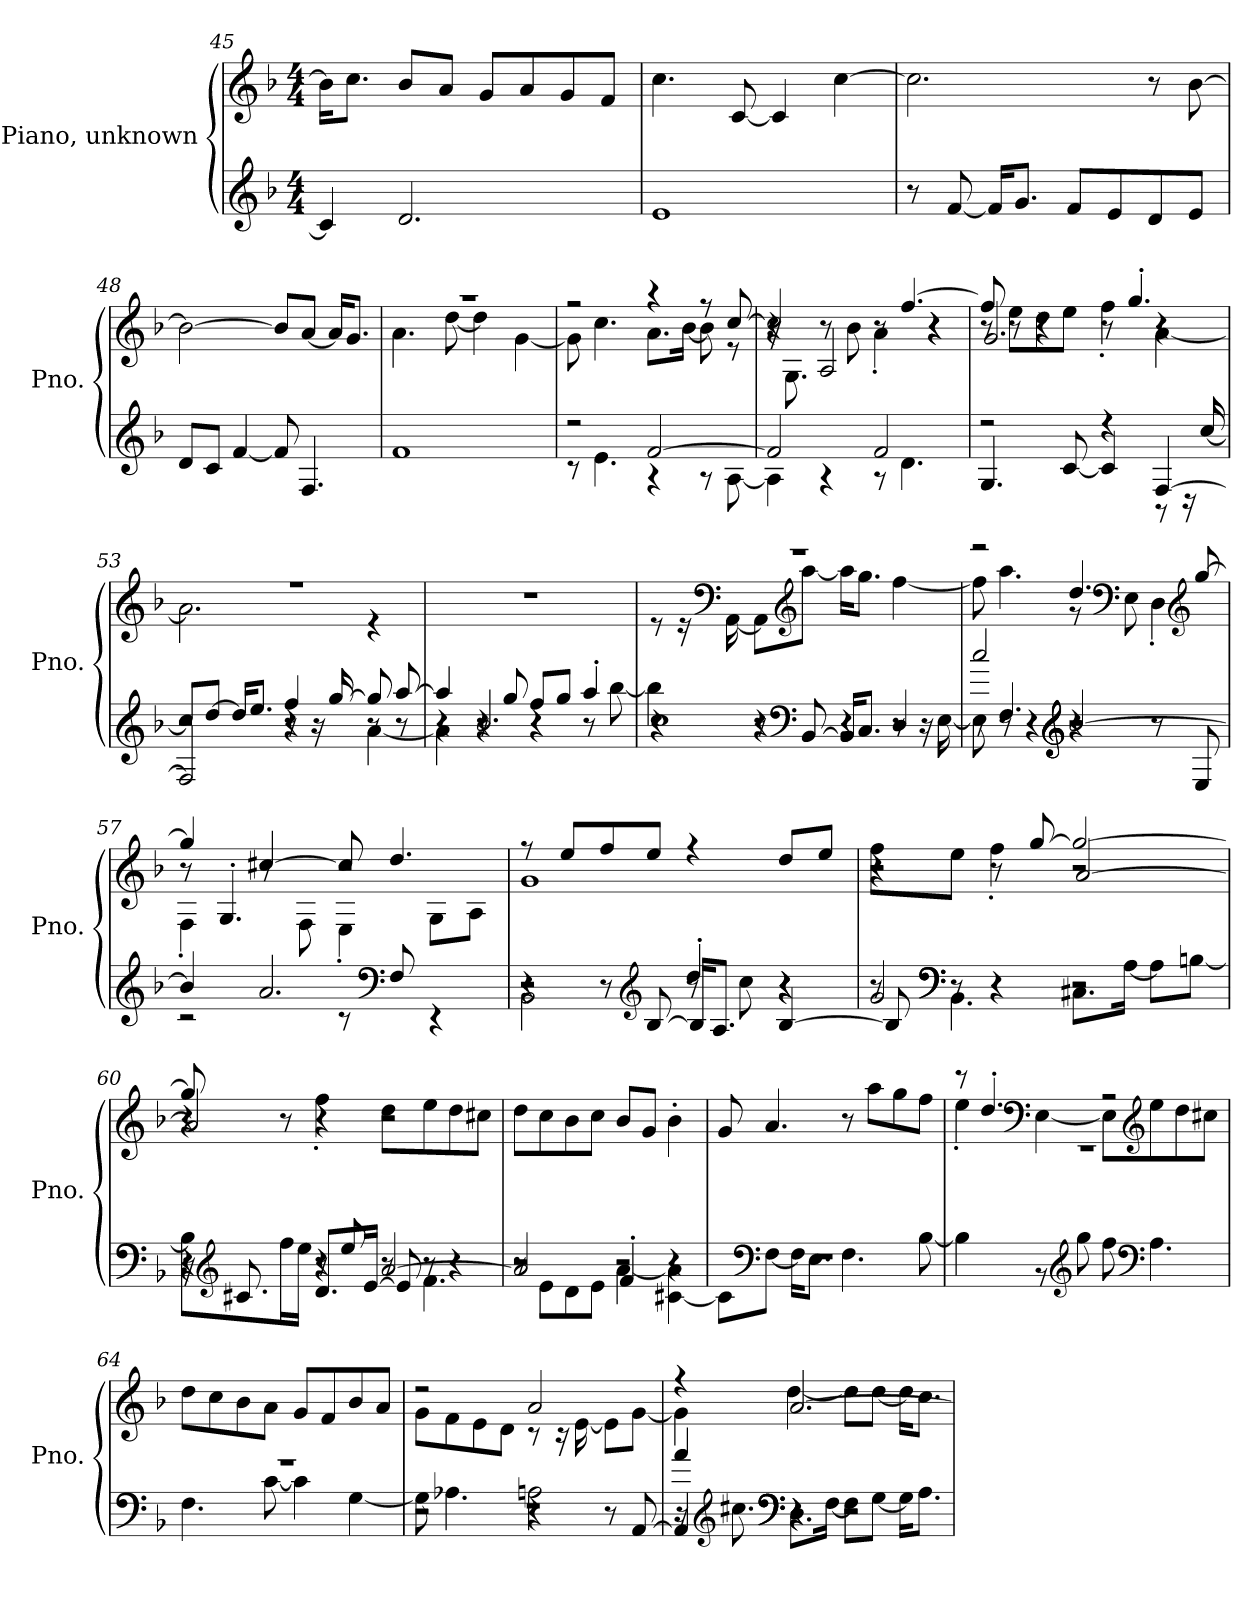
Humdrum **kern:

**kern	**kern
*part1	*part1
*staff2	*staff1
*I"Piano, unknown	*
*I'Pno.	*
!!LO:PB:g=z
*clefG2	*clefG2
*k[b-]	*k[b-]
*M4/4	*M4/4
=45	=45
4c/]	16b-\KL]
.	8.cc\J
2.d/	8b-/L
.	8a/J
.	8g/L
.	8a/
.	8g/
.	8f/J
=46	=46
1e	4.cc\
.	[8c/
.	4c/]
.	[4cc\
=47	=47
8r	2.cc\]
[8f/	.
16f/KL]	.
8.g/J	.
8f/L	.
8e/	.
8d/	8r
8e/J	[8b-\
=48	=48
8d/L	2b-\_
8c/J	.
[4f/	.
8f/]	8b-/L]
4.F/	[8a/J
.	16a/KL]
.	8.g/J
=49	=49
*	*^
1f	1r	4.a\
.	.	[8dd\
.	.	4dd\]
.	.	[4g\
!!LO:LB:g=z	!!
=50	=50	=50
*^	*	*
2r	8r	2r	8g\]
.	4.e\	.	4.cc\
[2f/	4r	4r	8.a\L
.	.	.	[16b-\Jk
.	8r	8r	8b-\]
.	[8A\	[8cc/	8r
=51	=51	=51	=51
*	*	*	*^
2f/]	4A\]	2cc/]	16r	4r
.	.	.	8.G\	.
.	4r	.	8r	2A/
.	.	.	8b-\	.
2f/	8r	8r	4a'\	.
.	4.d\	[4.ff/	.	.
.	.	.	4r	4r
=52	=52	=52	=52	=52
2r	4.G/	8ff/]	8r	2.g/
.	.	8r	8ee\L	.
.	.	4r	8dd\	.
.	[8c/	.	8ee\J	.
4r	4c/]	8r	4ff'\	.
.	.	4.gg'/	.	.
[4F/	8r	.	[4a\	4r
.	16r	.	.	.
.	[16cc/	.	.	.
*	*	*	*v	*v
=53	=53	=53	=53
*	*^	*	*
2F/]	2r	8cc/L]	1r	2.a\]
.	.	[8dd/J	.	.
.	.	16dd/KL]	.	.
.	.	8.ee/J	.	.
8r	4r	4ff/	.	.
16r	.	.	.	.
[16gg/	.	.	.	.
8gg/]	[4a\	8r	.	4r
8r	.	[8aa/	.	.
*	*	*	*v	*v
!!LO:LB:g=z
=54	=54	=54	=54
4r	4a\]	4aa/]	1r
2.b-/	4r	8r	.
.	.	8gg/	.
.	4r	8ff/L	.
.	.	8gg/J	.
.	8r	4aa'/	.
.	[8bb-\	.	.
=55	=55	=55	=55
*	*	*	*^
1cc	4bb-\]	4r	1r	8r
.	.	.	.	16r
*	*	*	*clefF4	*
.	.	.	.	[16AA\
.	4r	8r	.	8AA\L]
*clefF4	*	*	*clefG2	*
.	.	[8BB-/	.	[8aa\J
.	4r	16BB-/KL]	.	16aa\KL]
.	.	8.C/J	.	8.gg\J
.	8r	4D/	.	[4ff\
.	16r	.	.	.
.	[16E\	.	.	.
=56	=56	=56	=56	=56
2cc/	8E\]	8r	2r	8ff\]
.	8r	4.F/	.	4.aa\
.	4r	.	.	.
*clefG2	*	*	*	*
[2b-/	2r	4r	4.dd/	8r
*	*	*	*clefF4	*
.	.	.	.	8E\
.	.	8r	.	4D'\
*	*	*	*clefG2	*
.	.	8E/	[8gg/	.
*	*v	*v	*	*
!!LO:LB:g=z
=57	=57	=57	=57
*	*	*	*^
4b-/]	2r	4gg/]	4F'\	8r
.	.	.	.	4.G'/
2.a/	.	[4cc#X/	8r	.
.	.	.	8F\	.
.	8r	8cc#/]	4E'\	2r
*clefF4	*	*	*	*
.	8F/	4.dd/	.	.
.	4r	.	8G\L	.
.	.	.	8A\J	.
*	*	*	*v	*v
=58	=58	=58	=58
*	*^	*	*
2r	2BB-\	4r	8r	1g
.	.	.	8ee/L	.
.	.	8r	8ff/	.
*clefG2	*	*	*	*
.	.	[8B-/	8ee/J	.
4dd'/	8r	16B-/KL]	4r	.
.	.	8.A/J	.	.
.	8cc\	.	.	.
4r	4r	[4B-/	8dd/L	.
.	.	.	8ee/J	.
=59	=59	=59	=59	=59
*	*	*	*	*^
2g/	8r	8B-/]	4r	8ff\L	2r
*clefF4	*	*	*	*	*
.	4.BB-\	8r	.	8ee\J	.
.	.	4r	8r	4ff'\	.
.	.	.	[8gg/	.	.
2r	8.C#X\L	2r	2gg/_	2r	[2a/
.	[16A\Jk	.	.	.	.
.	8A\L]	.	.	.	.
.	[8Bn\J	.	.	.	.
!!LO:LB:g=z	!!	!!
=60	=60	=60	=60	=60	=60
4r	8B\L]	16r	8gg/]	4r	2a/]
*clefG2	*	*	*	*	*
.	.	8.c#X/	.	.	.
.	16ff\L	.	8r	.	.
.	16ee\JJ	.	.	.	.
8r	4r	8.d/L	4r	4ff'\	.
8ee/	.	.	.	.	.
.	.	[16e/Jk	.	.	.
[2a/	8r	8e/]	2r	8dd\L	2r
.	4.f\	8r	.	8ee\	.
.	.	4r	.	8dd\	.
.	.	.	.	8cc#X\J	.
*	*	*	*v	*v	*v
=61	=61	=61	=61
2a/]	8r	2r	8dd\L
.	8e\L	.	8cc\
.	8d\	.	8b-\
.	8e\J	.	8cc\J
2r	[4a\	4f'/	8b-/L
.	.	.	8g/J
.	[4c#X\ 4a\]	4r	4b-'\
*	*v	*v	*
=62	=62	=62
1r	8c#\L]	8g/
*clefF4	*	*
.	[8F\J	4.a/
.	16F\KL]	.
.	8.E\J	.
.	4.F\	8r
.	.	8aa\L
.	.	8gg\
.	[8B-\	8ff\J
!!LO:LB:g=z
=63	=63	=63
*	*	*^
1r	4B-\]	8r	4ee'\
.	.	4.dd'/	.
*	*	*clefF4	*
.	8r	.	[4E\
*clefG2	*	*	*
.	8gg\	.	.
.	8ff\	2r	8E\L]
*clefF4	*	*clefG2	*
.	4.A\	.	8ee\
.	.	.	8dd\
.	.	.	8cc#X\J
*	*	*v	*v
=64	=64	=64
1r	4.F\	8dd\L
.	.	8cc\
.	.	8b-\
.	[8c\	8a\J
.	4c\]	8g/L
.	.	8f/
.	[4G\	8b-/
.	.	8a/J
=65	=65	=65
*	*^	*^
1r	8G\]	2r	2r	8g\L
.	4.A-X\	.	.	8f\
.	.	.	.	8e\
.	.	.	.	8d\J
.	2An\	4r	2a/	8r
.	.	.	.	16r
.	.	.	.	[16e\
.	.	8r	.	8e\L]
.	.	[8AA/	.	[8g\J
!!LO:PB:g=z	!!
=66	=66	=66	=66	=66
4a/	16r	4AA/]	4r	4g\]
*clefG2	*	*	*	*
.	8.cc#X\	.	.	.
*clefF4	*	*	*	*
4r	8.D\L	4r	[2.a/	[4dd\
.	[16F\Jk	.	.	.
2r	8F\L]	2r	.	8dd\L]
.	[8G\J	.	.	[8dd\J
.	16G\KL]	.	.	16dd\KL]
.	8.A\J	.	.	8.cc\J
*v	*v	*v	*	*
*	*v	*v
=	=
*-	*-
